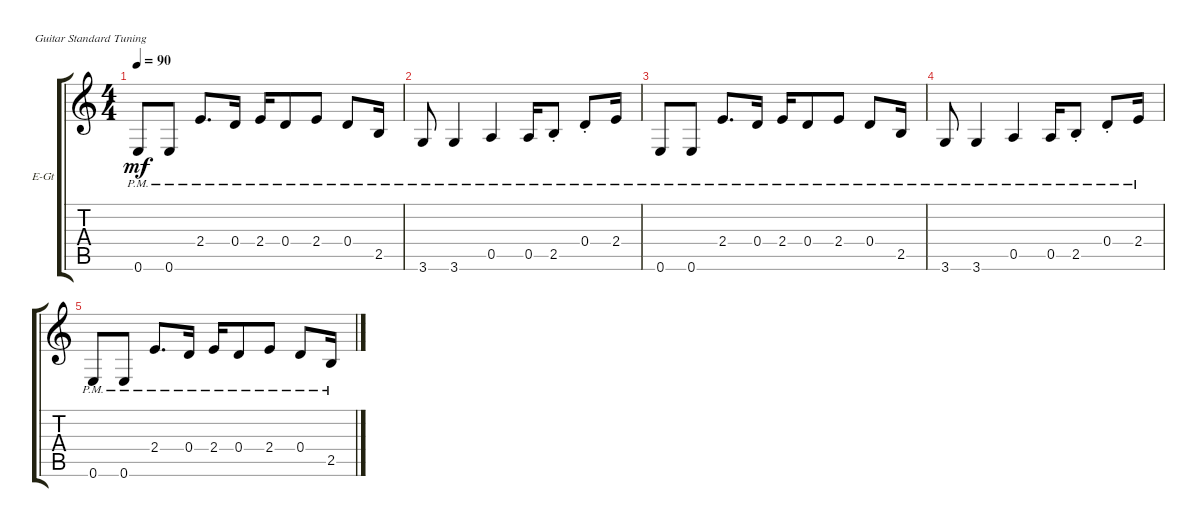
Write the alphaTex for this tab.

\defaultSystemsLayout 4
\bracketExtendMode groupsimilarinstruments
\firstSystemTrackNameOrientation horizontal
\otherSystemsTrackNameOrientation horizontal
\track ("Electric Guitar" "E-Gt") {instrument electricguitarclean}
\staff {score tabs}
\tuning (E4 B3 G3 D3 A2 E2)
\ts (4 4)
\tempo 90
\clef g2
\ks c
0.6{pm}.8{dy mf} 0.6{pm}.8 2.4{pm}.8{d} 0.4{pm}.16 2.4{pm}.16 0.4{pm}.8 2.4{pm}.8 0.4{pm}.8 2.5{pm}.16 |
3.6{pm}.8 3.6{pm}.4 0.5{pm}.4 0.5{pm}.16 2.5{pm st}.8 0.4{pm st}.8 2.4{pm}.16 |
0.6{pm}.8 0.6{pm}.8 2.4{pm}.8{d} 0.4{pm}.16 2.4{pm}.16 0.4{pm}.8 2.4{pm}.8 0.4{pm}.8 2.5{pm}.16 |
3.6{pm}.8 3.6{pm}.4 0.5{pm}.4 0.5{pm}.16 2.5{pm st}.8 0.4{pm st}.8 2.4{pm}.16 |
0.6{pm}.8 0.6{pm}.8 2.4{pm}.8{d} 0.4{pm}.16 2.4{pm}.16 0.4{pm}.8 2.4{pm}.8 0.4{pm}.8 2.5{pm}.16
